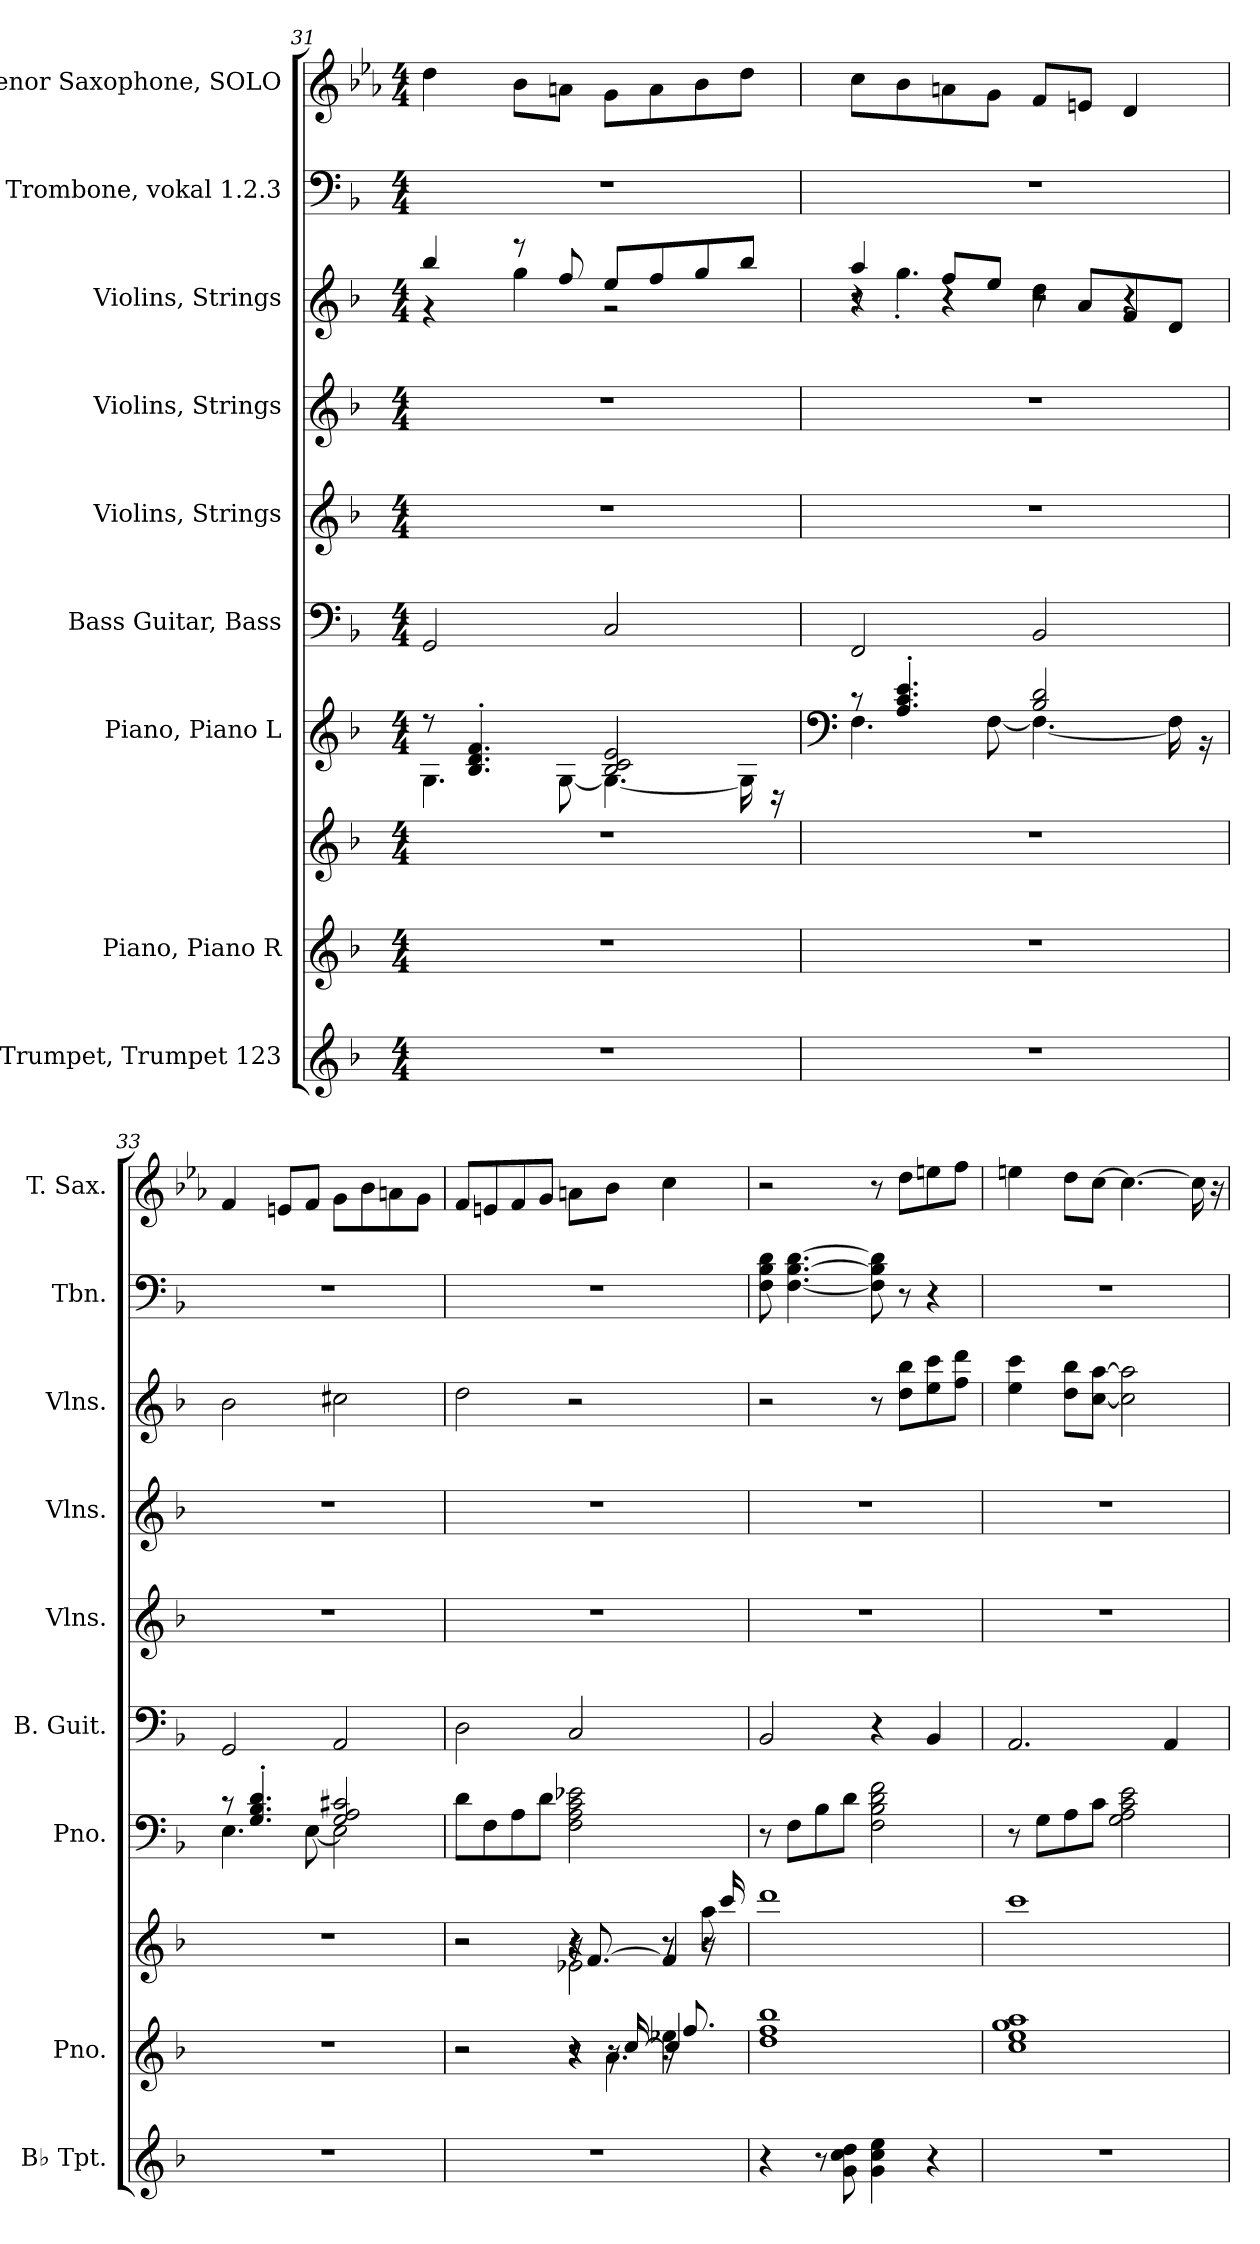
**kern	**kern	**kern	**kern	**kern	**kern	**kern	**kern	**kern	**kern
*part9	*part8	*part8	*part7	*part6	*part5	*part4	*part3	*part2	*part1
*staff10	*staff9	*staff8	*staff7	*staff6	*staff5	*staff4	*staff3	*staff2	*staff1
*I"B♭ Trumpet, Trumpet 123	*I"Piano, Piano R	*	*I"Piano, Piano L	*I"Bass Guitar, Bass	*I"Violins, Strings	*I"Violins, Strings	*I"Violins,  Strings	*I"Trombone, vokal 1.2.3	*I"Tenor Saxophone, SOLO
*I'B♭ Tpt.	*I'Pno.	*	*I'Pno.	*I'B. Guit.	*I'Vlns.	*I'Vlns.	*I'Vlns.	*I'Tbn.	*I'T. Sax.
!!LO:PB:g=z
*clefG2	*clefG2	*clefG2	*clefG2	*clefF4	*clefG2	*clefG2	*clefG2	*clefF4	*clefG2
*ITrd1c2	*	*	*	*ITrd7c12	*	*	*	*	*ITrd8c14
*k[b-e-a-]	*k[b-]	*k[b-]	*k[b-]	*k[b-]	*k[b-]	*k[b-]	*k[b-]	*k[b-]	*k[b-e-a-]
*M4/4	*M4/4	*M4/4	*M4/4	*M4/4	*M4/4	*M4/4	*M4/4	*M4/4	*M4/4
=31	=31	=31	=31	=31	=31	=31	=31	=31	=31
*	*	*	*^	*	*	*	*^	*	*
1r	1r	1r	8r	4.G\	2GGG/	1r	1r	4bb-/	4r	1r	4d\
.	.	.	4.B-/' 4.d/' 4.f/'	.	.	.	.	.	.	.	.
.	.	.	.	.	.	.	.	8r	4gg\	.	8B-\L
.	.	.	.	[8G\	.	.	.	8ff/	.	.	8An\J
.	.	.	2B-/ 2c/ 2e/	4.G\_	2CC/	.	.	8ee/L	2r	.	8G\L
.	.	.	.	.	.	.	.	8ff/	.	.	8A\
.	.	.	.	.	.	.	.	8gg/	.	.	8B-\
.	.	.	.	16G\]	.	.	.	8bb-/J	.	.	8d\J
.	.	.	.	16r	.	.	.	.	.	.	.
*	*	*	*	*	*	*	*	*v	*v	*	*
=32	=32	=32	=32	=32	=32	=32	=32	=32	=32	=32
*	*	*	*clefF4	*	*	*	*	*	*	*
*	*	*	*	*	*	*	*	*^	*	*
*	*	*	*	*	*	*	*	*	*^	*	*
1r	1r	1r	8r	4.F\	2FFF/	1r	1r	4aa/	8r	4r	1r	8c\L
.	.	.	4.A/' 4.c/' 4.e/'	.	.	.	.	.	4.gg'\	.	.	8B-\
.	.	.	.	.	.	.	.	4r	.	8ff/L	.	8An\
.	.	.	.	[8F\	.	.	.	.	.	8ee/J	.	8G\J
.	.	.	2B-/ 2d/	4.F\_	2BBB-/	.	.	2r	4dd\	8r	.	8F/L
.	.	.	.	.	.	.	.	.	.	8a/L	.	8En/J
.	.	.	.	.	.	.	.	.	4r	8f/	.	4D/
.	.	.	.	16F\]	.	.	.	.	.	8d/J	.	.
.	.	.	.	16r	.	.	.	.	.	.	.	.
*	*	*	*	*	*	*	*	*v	*v	*v	*	*
=33	=33	=33	=33	=33	=33	=33	=33	=33	=33	=33
1r	1r	1r	8r	4.E\	2GGG/	1r	1r	2b-\	1r	4F/
.	.	.	4.G/' 4.B-/' 4.d/'	.	.	.	.	.	.	.
.	.	.	.	.	.	.	.	.	.	8En/L
.	.	.	.	[8E\	.	.	.	.	.	8F/J
.	.	.	2G/ 2A/ 2c#X/	2E\]	2AAA/	.	.	2cc#X\	.	8G\L
.	.	.	.	.	.	.	.	.	.	8B-\
.	.	.	.	.	.	.	.	.	.	8An\
.	.	.	.	.	.	.	.	.	.	8G\J
*	*	*	*v	*v	*	*	*	*	*	*
!!LO:PB:g=z
=34	=34	=34	=34	=34	=34	=34	=34	=34	=34
*	*^	*^	*	*	*	*	*	*	*
*	*	*^	*	*^	*	*	*	*	*	*	*
*	*	*	*^	*	*	*^	*	*	*	*	*	*	*
1r	2r	2r	2r	2r	2r	2r	2r	2r	8d\L	2DD\	1r	1r	2dd\	1r	8F/L
.	.	.	.	.	.	.	.	.	8F\	.	.	.	.	.	8En/
.	.	.	.	.	.	.	.	.	8A\	.	.	.	.	.	8F/
.	.	.	.	.	.	.	.	.	8d\J	.	.	.	.	.	8G/J
.	4r	4r	8r	8r	4r	4r	16r	2e-X\	2F\ 2A\ 2c\ 2e-X\	2CC/	.	.	2r	.	8An\L
.	.	.	.	.	.	.	[8.f/	.	.	.	.	.	.	.	.
.	.	.	16r	4.a\	.	.	.	.	.	.	.	.	.	.	8B-\J
.	.	.	[16cc/	.	.	.	.	.	.	.	.	.	.	.	.
.	16r	4ee-X\	4cc/]	.	8r	8r	4f/]	.	.	.	.	.	.	.	4c\
.	8.ff/	.	.	.	.	.	.	.	.	.	.	.	.	.	.
.	.	.	.	.	16r	8aa\	.	.	.	.	.	.	.	.	.
.	.	.	.	.	16ccc/	.	.	.	.	.	.	.	.	.	.
*	*v	*v	*v	*v	*	*	*	*	*	*	*	*	*	*	*
*	*	*v	*v	*v	*v	*	*	*	*	*	*	*
=35	=35	=35	=35	=35	=35	=35	=35	=35	=35
4r	1dd 1ff 1bb-	1ddd	8r	2BBB-/	1r	1r	2r	8F\ 8B-\ 8d\	2r
.	.	.	8F\L	.	.	.	.	[4.F\ [4.B-\ [4.d\	.
8r	.	.	8B-\	.	.	.	.	.	.
8f\ 8b-\ 8cc\	.	.	8d\J	.	.	.	.	.	.
4f\ 4b-\ 4dd\	.	.	2F\ 2B-\ 2d\ 2f\	4r	.	.	8r	8F\] 8B-\] 8d\]	8r
.	.	.	.	.	.	.	8dd\ 8bb-\L	8r	8d\L
4r	.	.	.	4BBB-/	.	.	8ee\ 8ccc\	4r	8en\
.	.	.	.	.	.	.	8ff\ 8ddd\J	.	8f\J
=36	=36	=36	=36	=36	=36	=36	=36	=36	=36
1r	1cc 1ee 1gg 1aa	1ccc	8r	2.AAA/	1r	1r	4ee\ 4ccc\	1r	4en\
.	.	.	8G\L	.	.	.	.	.	.
.	.	.	8A\	.	.	.	8dd\ 8bb-\L	.	8d\L
.	.	.	8c\J	.	.	.	[8cc\ [8aa\J	.	[8c\J
.	.	.	2G\ 2A\ 2c\ 2e\	.	.	.	2cc\] 2aa\]	.	4.c\_
.	.	.	.	4AAA/	.	.	.	.	.
.	.	.	.	.	.	.	.	.	16c\]
.	.	.	.	.	.	.	.	.	16r
=	=	=	=	=	=	=	=	=	=
*-	*-	*-	*-	*-	*-	*-	*-	*-	*-
